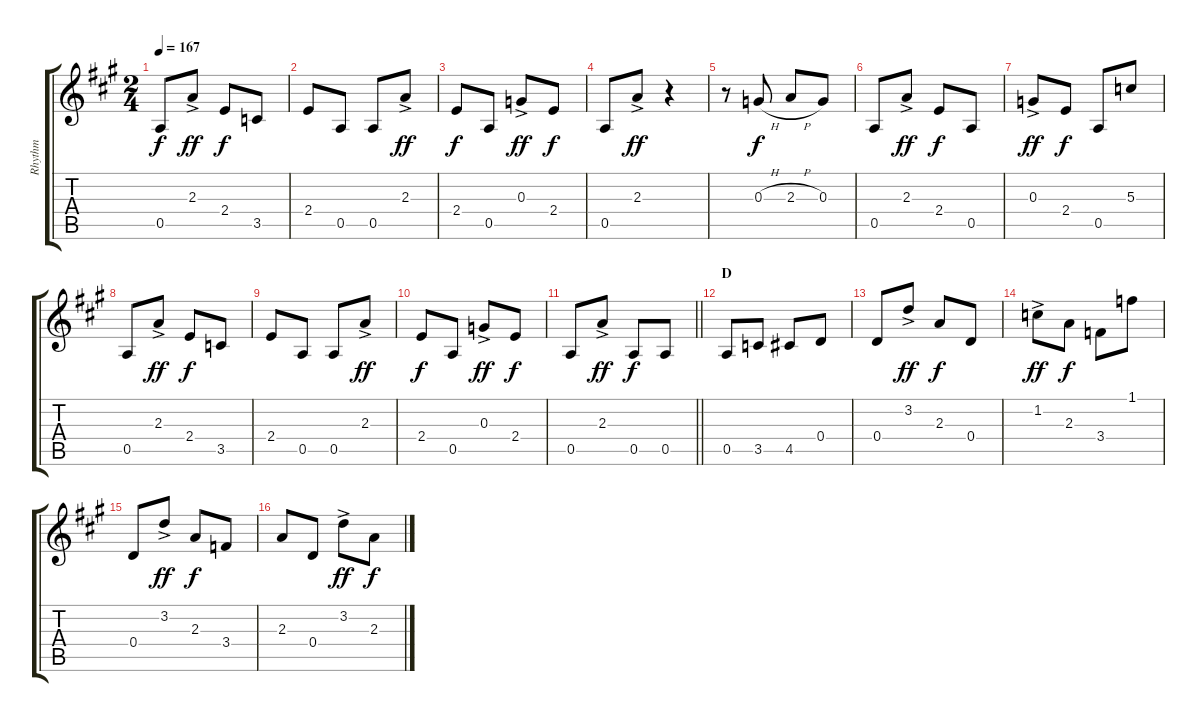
\track ("Rhythm" "Rhythm") {instrument electricguitarmuted}
\staff {score tabs}
\tuning (E4 B3 G3 D3 A2 E2) {hide}
\ts (2 4)
\tempo 167
\clef g2
\ks a
0.5.8{dy f} 2.3{ac}.8{dy ff} 2.4.8{dy f} 3.5.8 |
2.4.8 0.5.8 0.5.8 2.3{ac}.8{dy ff} |
2.4.8{dy f} 0.5.8 0.3{ac}.8{dy ff} 2.4.8{dy f} |
0.5.8 2.3{ac}.8{dy ff} r.4 |
r.8 0.3{h}.8{dy f} 2.3{h}.8 0.3.8 |
0.5.8 2.3{ac}.8{dy ff} 2.4.8{dy f} 0.5.8 |
0.3{ac}.8{dy ff} 2.4.8{dy f} 0.5.8 5.3.8 |
0.5.8 2.3{ac}.8{dy ff} 2.4.8{dy f} 3.5.8 |
2.4.8 0.5.8 0.5.8 2.3{ac}.8{dy ff} |
2.4.8{dy f} 0.5.8 0.3{ac}.8{dy ff} 2.4.8{dy f} |
\barLineRight lightlight
0.5.8 2.3{ac}.8{dy ff} 0.5.8{dy f} 0.5.8 |
\section ("" "D")
0.5.8 3.5.8 4.5.8 0.4.8 |
0.4.8 3.2{ac}.8{dy ff} 2.3.8{dy f} 0.4.8 |
1.2{ac}.8{dy ff} 2.3.8{dy f} 3.4.8 1.1.8 |
0.4.8 3.2{ac}.8{dy ff} 2.3.8{dy f} 3.4.8 |
2.3.8 0.4.8 3.2{ac}.8{dy ff} 2.3.8{dy f}
